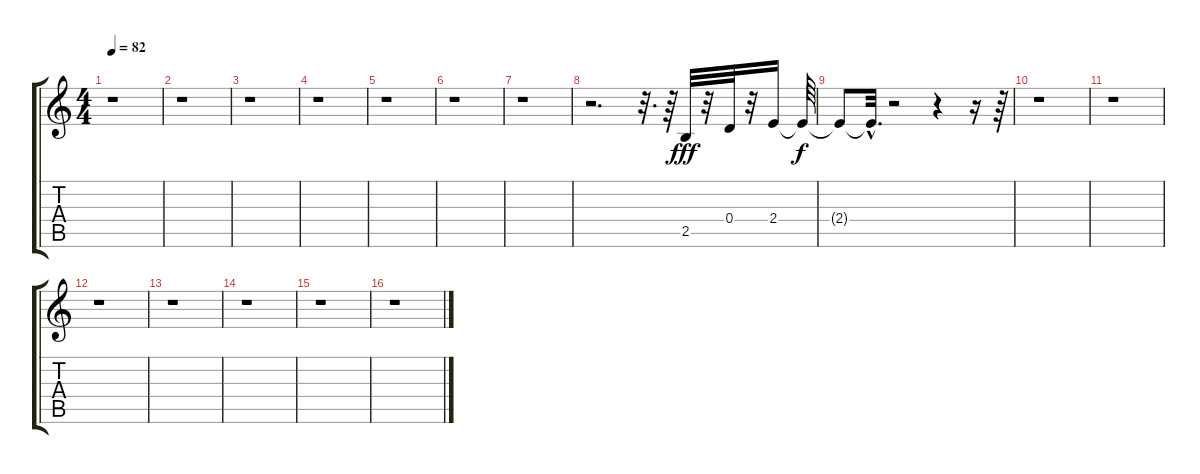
\track "" {instrument synthbass1}
\staff {score tabs}
\tuning (E4 B3 G3 D3 A2 E2) {hide}
\ts (4 4)
\tempo 82
\clef g2
\ks c
r.1{dy fff} |
r.1 |
r.1 |
r.1 |
r.1 |
r.1 |
r.1 |
r.2{d} r.32{d} r.64 2.5.32 r.32 0.4.32 r.32 2.4.16 2.4{t}.64{dy f} |
2.4{t}.8 2.4{hac t}.32{d} r.2 r.4 r.16 r.64 |
r.1 |
r.1 |
r.1 |
r.1 |
r.1 |
r.1 |
r.1
